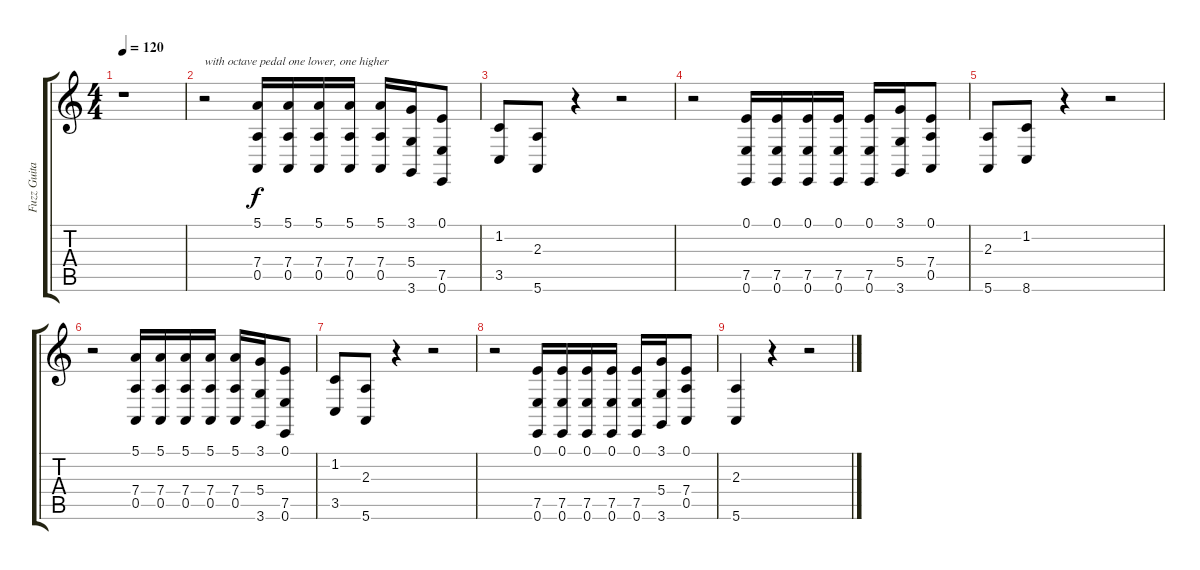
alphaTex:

\track ("Fuzz Guitar" "Fuzz Guita") {instrument lead2sawtooth}
\staff {score tabs}
\tuning (E4 B3 G3 D3 A2 E2) {hide}
\ts (4 4)
\tempo 120
\clef g2
\ks c
r.1{dy f} |
r.2{txt "with octave pedal one lower, one higher"} (5.1 7.4 0.5).16 (5.1 7.4 0.5).16 (5.1 7.4 0.5).16 (5.1 7.4 0.5).16 (5.1 7.4 0.5).16 (3.1 5.4 3.6).16 (0.1 7.5 0.6).8 |
(1.2 3.5).8 (2.3 5.6).8 r.4 r.2 |
r.2 (0.1 7.5 0.6).16 (0.1 7.5 0.6).16 (0.1 7.5 0.6).16 (0.1 7.5 0.6).16 (0.1 7.5 0.6).16 (3.1 5.4 3.6).16 (0.1 7.4 0.5).8 |
(2.3 5.6).8 (1.2 8.6).8 r.4 r.2 |
r.2 (5.1 7.4 0.5).16 (5.1 7.4 0.5).16 (5.1 7.4 0.5).16 (5.1 7.4 0.5).16 (5.1 7.4 0.5).16 (3.1 5.4 3.6).16 (0.1 7.5 0.6).8 |
(1.2 3.5).8 (2.3 5.6).8 r.4 r.2 |
r.2 (0.1 7.5 0.6).16 (0.1 7.5 0.6).16 (0.1 7.5 0.6).16 (0.1 7.5 0.6).16 (0.1 7.5 0.6).16 (3.1 5.4 3.6).16 (0.1 7.4 0.5).8 |
(2.3 5.6).4 r.4 r.2
